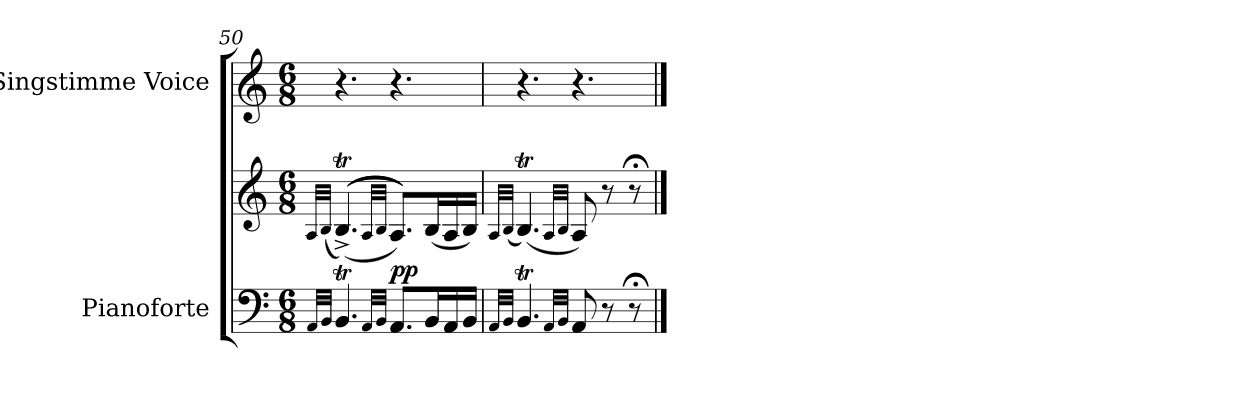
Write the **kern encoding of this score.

**kern	**kern	**dynam	**kern
*part2	*part2	*part2	*part1
*staff3	*staff2	*staff2/3	*staff1
*I"Pianoforte	*	*	*I"Singstimme Voice
*I'Pno.	*	*	*
*clefF4	*clefG2	*	*clefG2
*k[]	*k[]	*	*k[]
*M6/8	*M6/8	*	*M6/8
=50	=50	=50	=50
32qAA/LLL	32qA/LLL	.	.
32qBB/JJJ	(<32qB/JJJ	.	.
4.BBt/	(<(<(<(<(<4.Bt^/)	.	4.r
32qAA/LLL	32qA/LLL	.	.
32qBB/JJJ	32qB/JJJ	.	.
!	!	!LO:DY:a=2	!
8.AA/L	8.A/L)))))	pp	4.r
16BB/L	(<16B/L	.	.
16AA/	16A/	.	.
16BB/JJ	16B/JJ)	.	.
=51	=51	=51	=51
32qAA/LLL	32qA/LLL	.	.
32qBB/JJJ	(<32qB/JJJ	.	.
4.BBt/	(<4.Bt/)	.	4.r
32qAA/LLL	32qA/LLL	.	.
32qBB/JJJ	32qB/JJJ	.	.
8AA/	8A/)	.	4.r
8r	8r	.	.
8r;<	8r;<	.	.
==	==	==	==
*-	*-	*-	*-
